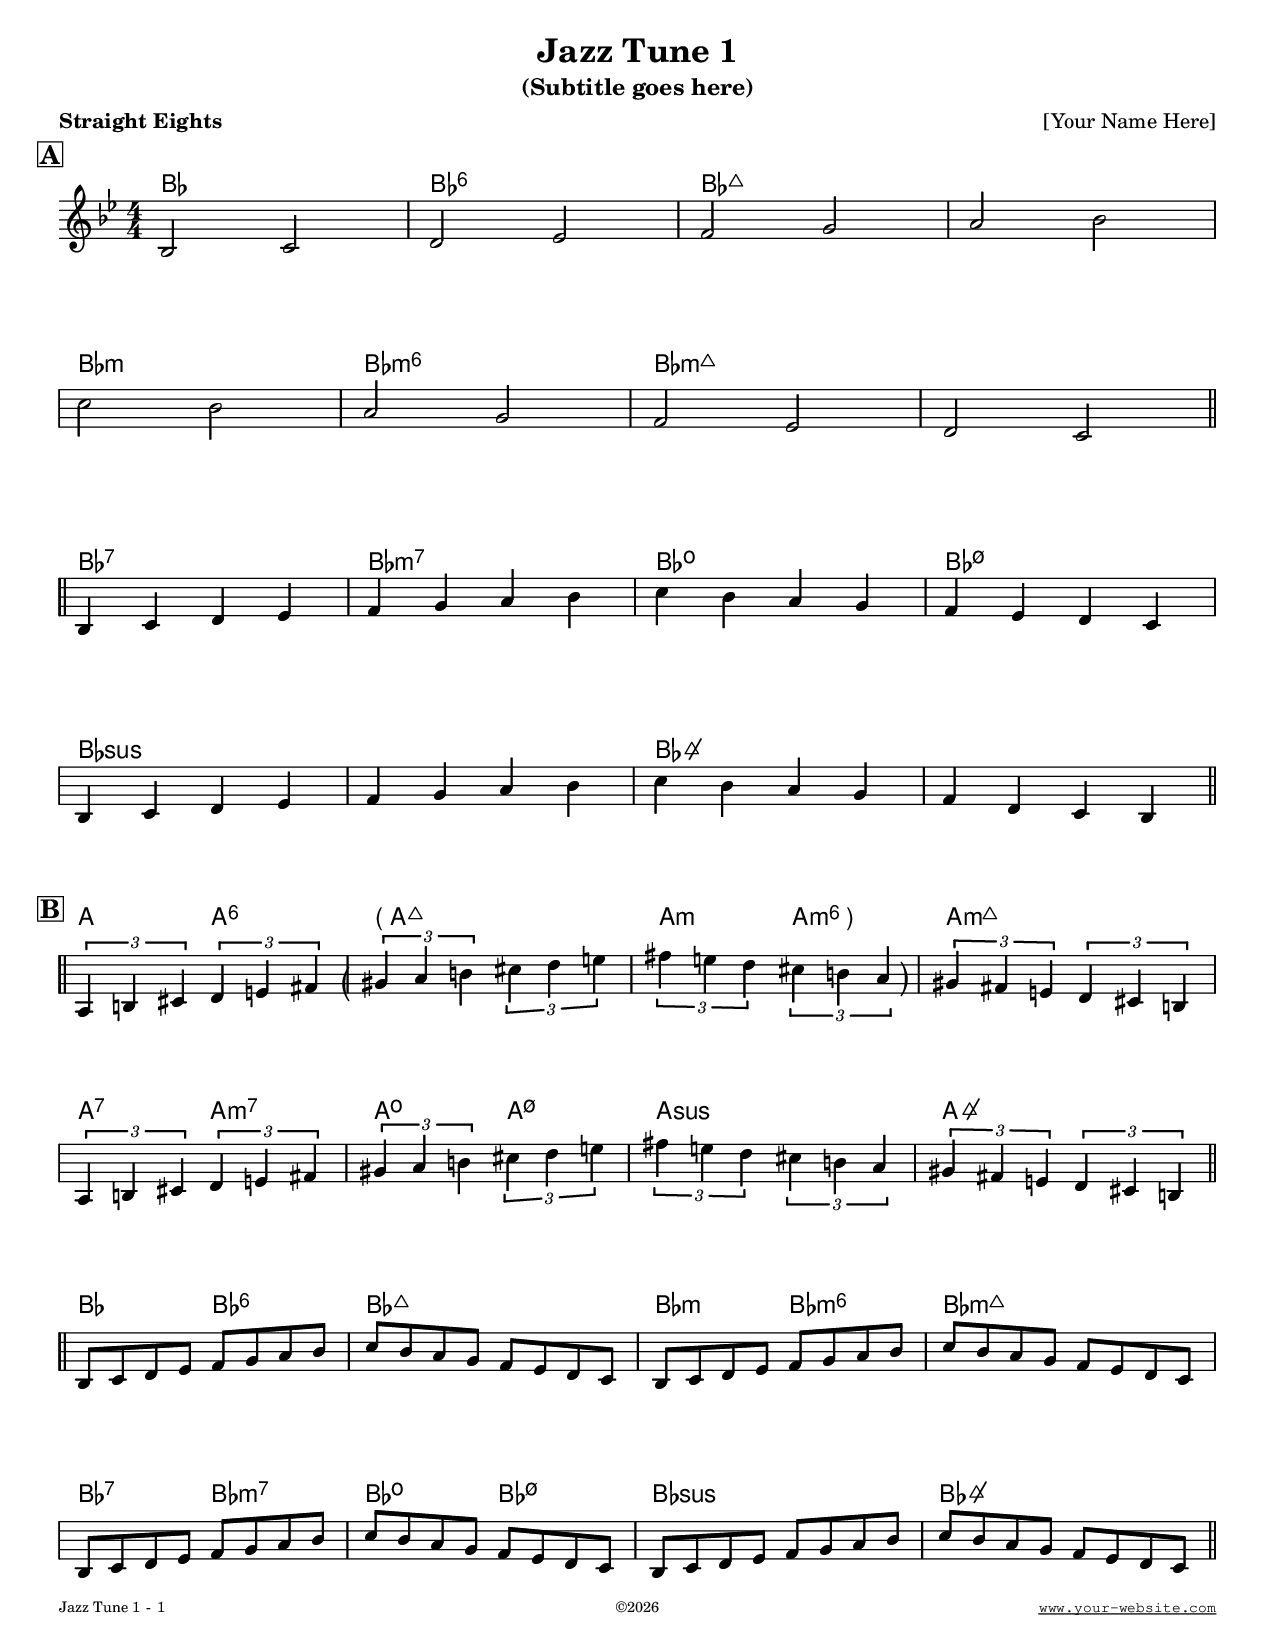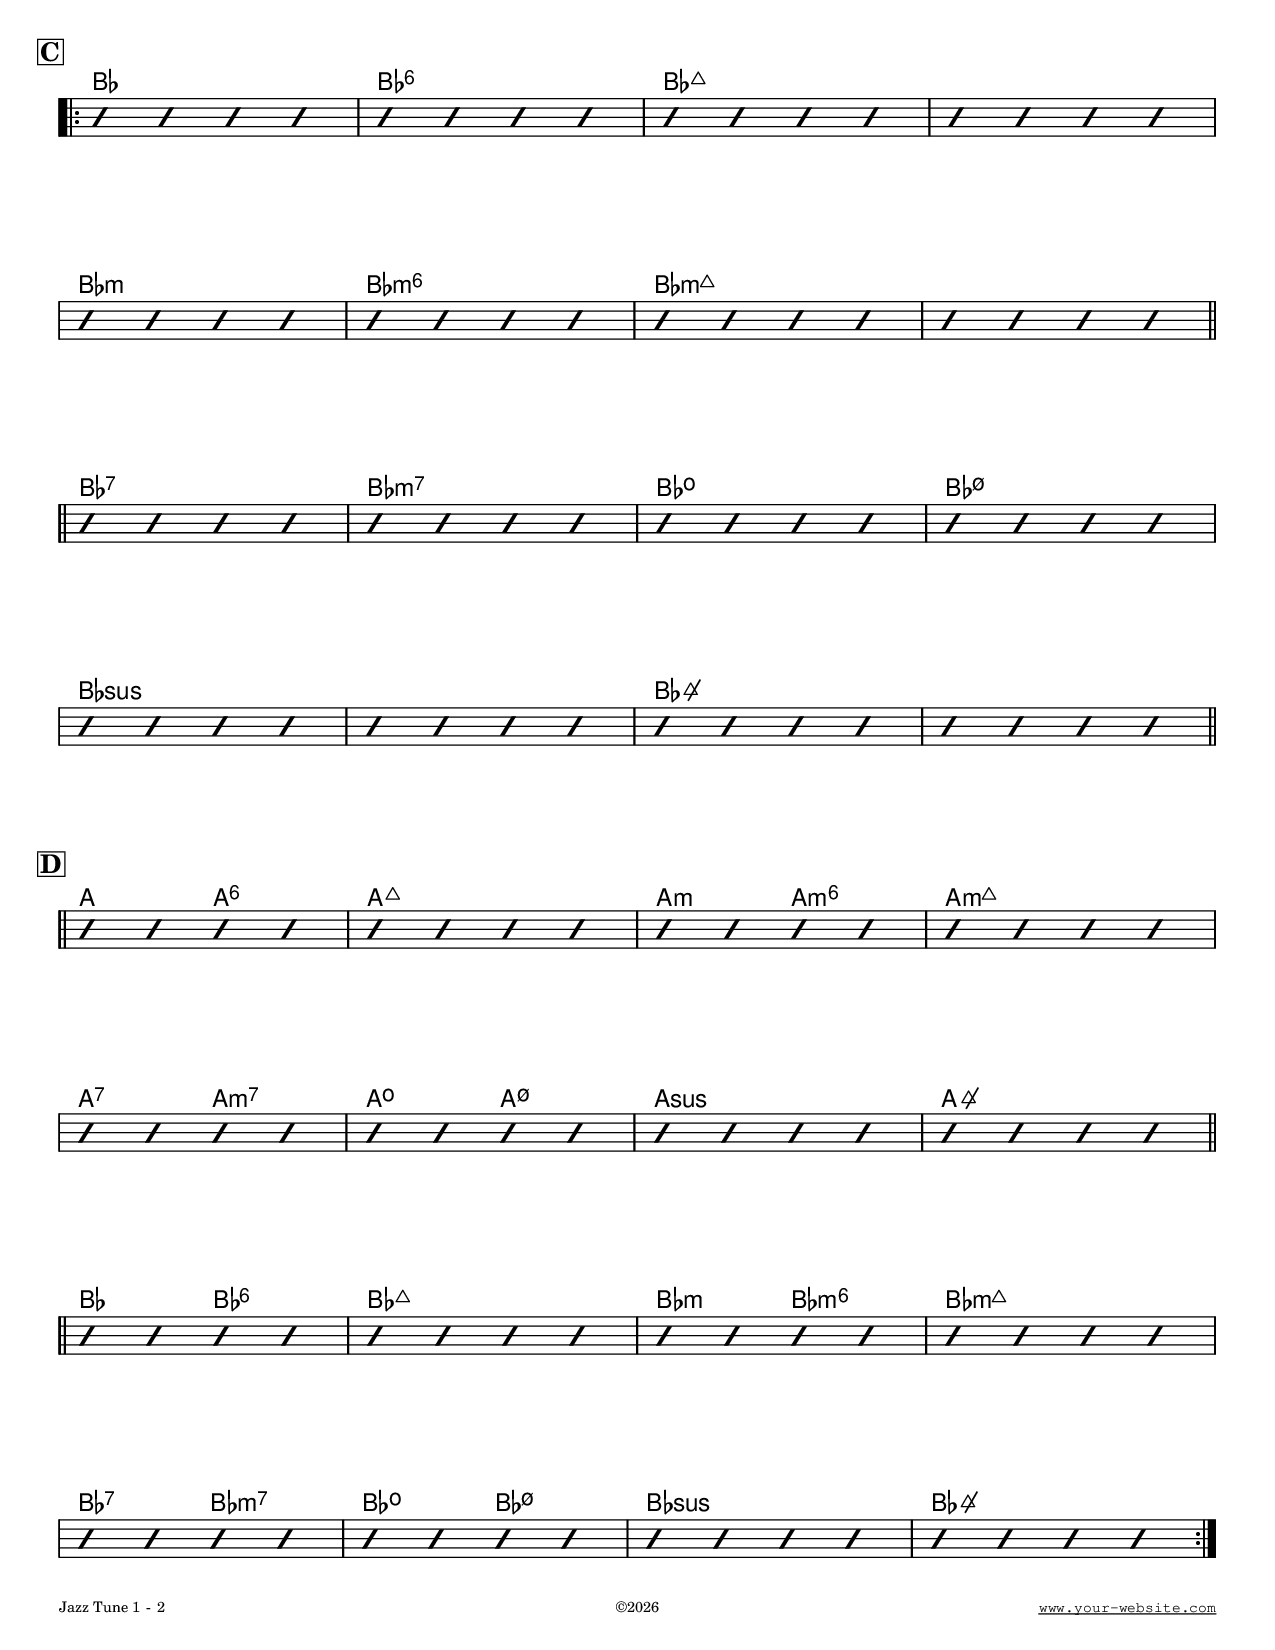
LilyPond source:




tune_title = "Jazz Tune 1"
tune_subtitle = "(Subtitle goes here)"
tune_tempo = "Straight Eights"


\include "../../lilypond_include_files/lilypond_include_file_lead_sheet.ily"


% Set to ##t if your score is less than one page:
\paper {
ragged-last-bottom = ##f
ragged-bottom = ##f
}


theChords = \chordmode { \transpose c c { 
\set chordNameExceptions = #chExceptions
\override ParenthesesItem.font-size = #2

% Head
bes1 bes:6 bes:maj7 s
bes:m bes:m6 bes:m7+ s

bes:7 bes:m7 bes:dim bes:m7.5-
bes:sus4 s bes:maj9 s

a2 a:6 \LPC a:maj7 \NPC s \NPC a:m \RPC a:m6 \NPC a:m7+ s
a:7 a:m7 a:dim a:m7.5- a:sus4 s a:maj9 s

bes2 bes:6 bes:maj7 s bes:m bes:m6 bes:m7+ s
bes:7 bes:m7 bes:dim bes:m7.5- bes:sus4 s bes:maj9 s

% Blowing changes
bes1 bes:6 bes:maj7 s
bes:m bes:m6 bes:m7+ s

bes:7 bes:m7 bes:dim bes:m7.5-
bes:sus4 s bes:maj9 s

a2 a:6 a:maj7 s a:m a:m6 a:m7+ s
a:7 a:m7 a:dim a:m7.5- a:sus4 s a:maj9 s

bes2 bes:6 bes:maj7 s bes:m bes:m6 bes:m7+ s
bes:7 bes:m7 bes:dim bes:m7.5- bes:sus4 s bes:maj9 s

}}



theNotes = \transpose c c { \relative c' { 
\set Staff.midiInstrument = "acoustic grand"
\numericTimeSignature
\set Staff.printKeyCancellation = ##f
\override ParenthesesItem.font-size = #5
\override ParenthesesItem.padding = #1
\once \override Score.MetronomeMark #'extra-offset = #'(0.0 . 2.0)
\override Glissando #'style = #' trill

\key bes \major
\mark \default
bes2 c 
d ees 
f g 
a bes \break

c bes
a g
f ees
d c \bar "|||" \break

bes4 c d ees
f g a bes
c bes a g 
f ees d c \break

bes4 c d ees
f g a bes
c bes a g 
f d c bes \bar "|||" \break


\mark \default
\tuplet 3/2 {a4 b cis} \tuplet 3/2 {d e fis}

\startParenthesis \tuplet 3/2 {< \parenthesize gis> a b} \tuplet 3/2 {cis d e} 
\tuplet 3/2 {fis e d} \tuplet 3/2 {cis b \endParenthesis \parenthesize a}
\tuplet 3/2 {gis fis e} \tuplet 3/2 {d cis b} \break

\tuplet 3/2 {a4 b cis} \tuplet 3/2 {d e fis}
\tuplet 3/2 {gis a b} \tuplet 3/2 {cis d e}
\tuplet 3/2 {fis e d} \tuplet 3/2 {cis b a}
\tuplet 3/2 {gis fis e} \tuplet 3/2 {d cis b} \bar "|||" \break


bes8 c d ees f g a bes
c bes a g f ees d c
bes8 c d ees f g a bes
c bes a g f ees d c \break

bes8 c d ees f g a bes
c bes a g f ees d c
bes8 c d ees f g a bes
c bes a g f ees d c \bar "||-|:" \pageBreak



% blowing changes
\improvSlashesOn

\mark \default
b4 b b b
b b b b
b b b b
b b b b \break

b4 b b b
b b b b
b b b b
b b b b \bar "|||" \break

b4 b b b
b b b b
b b b b
b b b b \break

b4 b b b
b b b b
b b b b
b b b b \bar "|||" \break

\mark \default
b4 b b b
b b b b
b b b b
b b b b \break

b4 b b b
b b b b
b b b b
b b b b \bar "|||" \break

b4 b b b
b b b b
b b b b
b b b b \break

b4 b b b
b b b b
b b b b
b b b b \bar ":|." \break


\improvSlashesOff

}}




theWords = \lyricmode {
Lyrics lyrics lyrics etc.
}



%{ 
If you want to make a midi file to listen to and check your notes, uncomment the \midi line. Then
comment out the \new ChordNames line, because if you leave it in, Lilypond will generate ugly midi
chords
%}
\score {
<<
\set Score.markFormatter = #format-mark-box-alphabet
\new ChordNames \theChords
\new Voice \with {\consists "Pitch_squash_engraver"} \theNotes
%\addlyrics { \theWords }

>>
\layout{
\context{\Lyrics 
\override LyricText.font-name = #"New Century Schoolbook"
\override LyricText.self-alignment-X = #LEFT
}
}

%\midi {\tempo 4 = 200}
}





